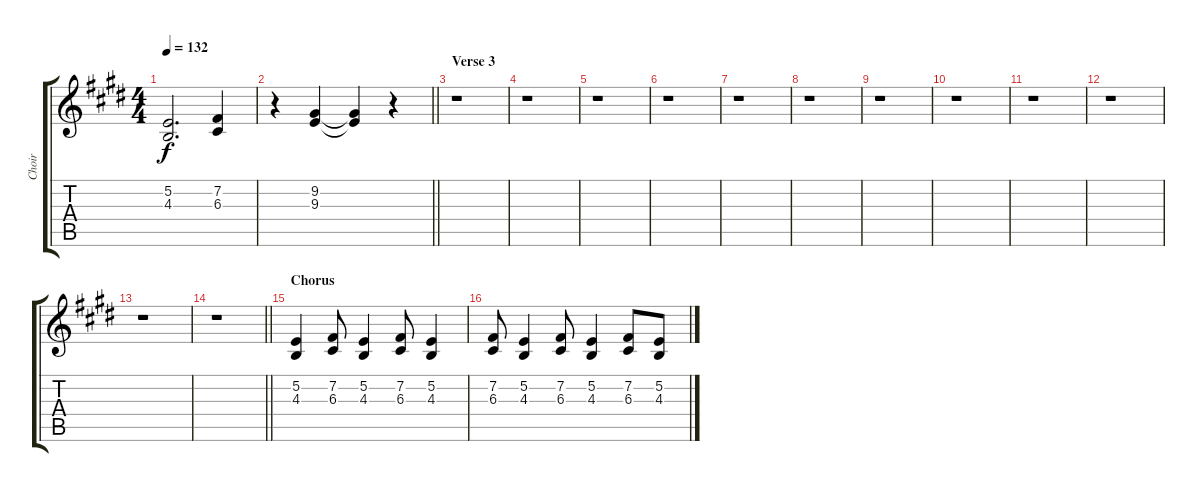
\track ("Choir" "Choir") {instrument choiraahs}
\staff {score tabs}
\tuning (E4 B3 G3 D3 A2 E2) {hide}
\ts (4 4)
\tempo 132
\clef g2
\ks e
(5.2 4.3).2{d dy f} (7.2 6.3).4 |
\barLineRight lightlight
r.4 (9.2 9.3).4 (9.2{t} 9.3{t}).4 r.4 |
\section ("" "Verse 3")
r.1 |
r.1 |
r.1 |
r.1 |
r.1 |
r.1 |
r.1 |
r.1 |
r.1 |
r.1 |
r.1 |
\barLineRight lightlight
r.1 |
\section ("" "Chorus")
(5.2 4.3).4 (7.2 6.3).8 (5.2 4.3).4 (7.2 6.3).8 (5.2 4.3).4 |
(7.2 6.3).8 (5.2 4.3).4 (7.2 6.3).8 (5.2 4.3).4 (7.2 6.3).8 (5.2 4.3).8
